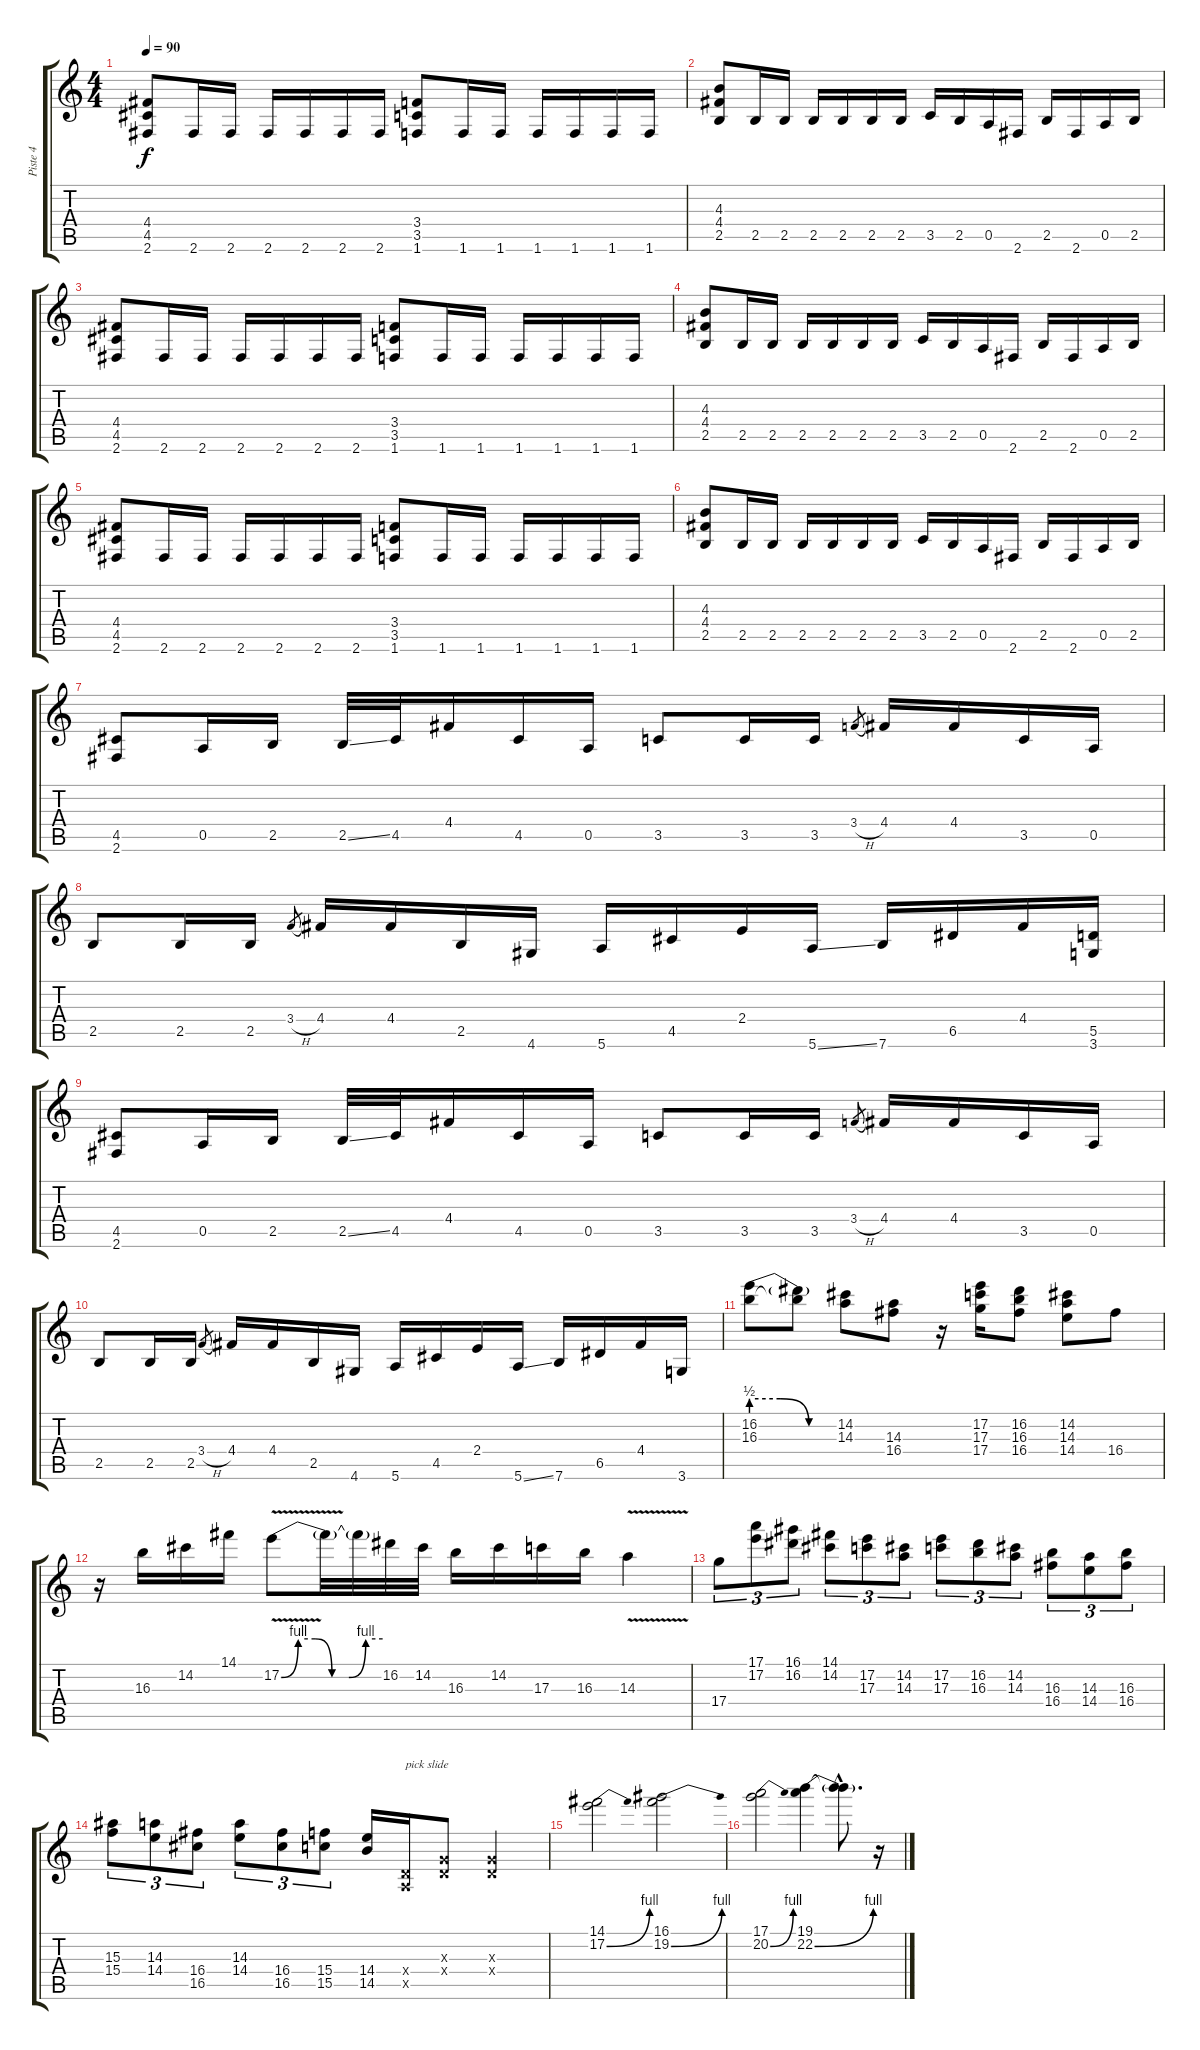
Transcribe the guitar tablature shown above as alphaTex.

\track ("Piste 4" "Piste 4") {instrument distortionguitar}
\staff {score tabs}
\tuning (E4 B3 G3 D3 A2 E2) {hide}
\ts (4 4)
\tempo 90
\clef g2
\ks c
(4.4 4.5 2.6).8{dy f} 2.6.16 2.6.16 2.6.16 2.6.16 2.6.16 2.6.16 (3.4 3.5 1.6).8 1.6.16 1.6.16 1.6.16 1.6.16 1.6.16 1.6.16 |
(4.3 4.4 2.5).8 2.5.16 2.5.16 2.5.16 2.5.16 2.5.16 2.5.16 3.5.16 2.5.16 0.5.16 2.6.16 2.5.16 2.6.16 0.5.16 2.5.16 |
(4.4 4.5 2.6).8 2.6.16 2.6.16 2.6.16 2.6.16 2.6.16 2.6.16 (3.4 3.5 1.6).8 1.6.16 1.6.16 1.6.16 1.6.16 1.6.16 1.6.16 |
(4.3 4.4 2.5).8 2.5.16 2.5.16 2.5.16 2.5.16 2.5.16 2.5.16 3.5.16 2.5.16 0.5.16 2.6.16 2.5.16 2.6.16 0.5.16 2.5.16 |
(4.4 4.5 2.6).8 2.6.16 2.6.16 2.6.16 2.6.16 2.6.16 2.6.16 (3.4 3.5 1.6).8 1.6.16 1.6.16 1.6.16 1.6.16 1.6.16 1.6.16 |
(4.3 4.4 2.5).8 2.5.16 2.5.16 2.5.16 2.5.16 2.5.16 2.5.16 3.5.16 2.5.16 0.5.16 2.6.16 2.5.16 2.6.16 0.5.16 2.5.16 |
(4.5 2.6).8 0.5.16 2.5.16 2.5{ss}.32 4.5.32 4.4.16 4.5.16 0.5.16 3.5.8 3.5.16 3.5.16 3.4{h}.8{gr} 4.4.16 4.4.16 3.5.16 0.5.16 |
2.5.8 2.5.16 2.5.16 3.4{h}.8{gr} 4.4.16 4.4.16 2.5.16 4.6.16 5.6.16 4.5.16 2.4.16 5.6{ss}.16 7.6.16 6.5.16 4.4.16 (5.5 3.6).16 |
(4.5 2.6).8 0.5.16 2.5.16 2.5{ss}.32 4.5.32 4.4.16 4.5.16 0.5.16 3.5.8 3.5.16 3.5.16 3.4{h}.8{gr} 4.4.16 4.4.16 3.5.16 0.5.16 |
2.5.8 2.5.16 2.5.16 3.4{h}.8{gr} 4.4.16 4.4.16 2.5.16 4.6.16 5.6.16 4.5.16 2.4.16 5.6{ss}.16 7.6.16 6.5.16 4.4.16 3.6.16 |
(16.2{be (custom 0 2 20 2 40 0 60 0)} 16.3).8 (16.2{t} 16.3{t}).8 (14.2 14.3).8 (14.3 16.4).8 r.16 (17.2 17.3 17.4).16 (16.2 16.3 16.4).8 (14.2 14.3 14.4).8 16.4.8 |
r.16 16.3.16 14.2.16 14.1.16 17.2{be (custom 0 0 10 4 20 4 30 0 40 0 50 4 60 4) v}.8 17.2{t}.32 17.2{t}.32 16.2.32 14.2.32 16.3.16 14.2.16 17.3.16 16.3.16 14.3{v}.4 |
17.4.8{tu (3 2)} (17.1 17.2).8{tu (3 2)} (16.1 16.2).8{tu (3 2)} (14.1 14.2).8{tu (3 2)} (17.2 17.3).8{tu (3 2)} (14.2 14.3).8{tu (3 2)} (17.2 17.3).8{tu (3 2)} (16.2 16.3).8{tu (3 2)} (14.2 14.3).8{tu (3 2)} (16.3 16.4).8{tu (3 2)} (14.3 14.4).8{tu (3 2)} (16.3 16.4).8{tu (3 2)} |
(15.3 15.4).8{tu (3 2)} (14.3 14.4).8{tu (3 2)} (16.4 16.5).8{tu (3 2)} (14.3 14.4).8{tu (3 2)} (16.4 16.5).8{tu (3 2)} (15.4 15.5).8{tu (3 2)} (14.4 14.5).16 (0.4{x} 0.5{x}).16{txt "pick slide"} (0.3{x} 0.4{x}).8 (0.3{x} 0.4{x}).4 |
(14.1 17.2{be (bend 0 0 60 4)}).2 (16.1 19.2{be (bend 0 0 60 4)}).2 |
(17.1 20.2{be (bend 0 0 60 4)}).2 (19.1 22.2{be (bend 0 0 60 4)}).4 (19.1{hac t} 22.2{hac t}).8{d} r.16
